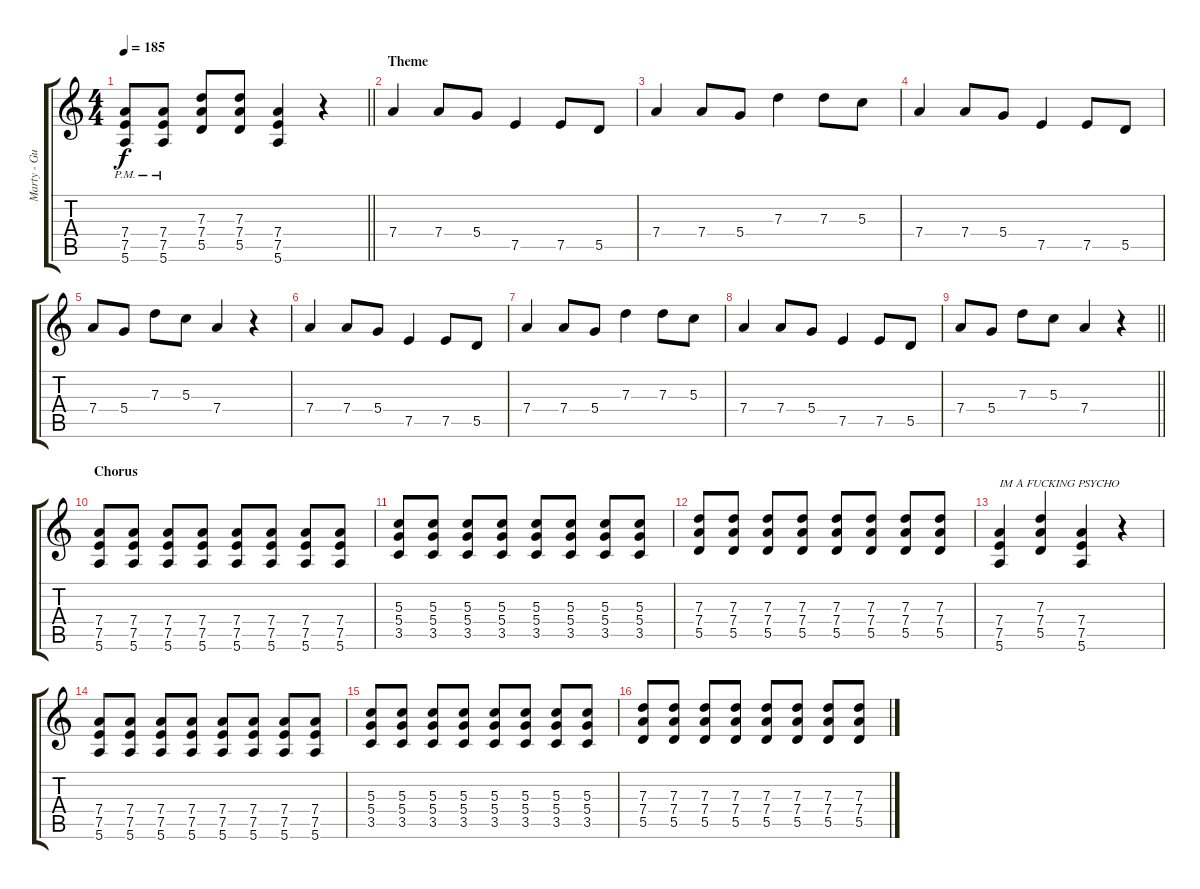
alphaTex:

\track ("Marty - Guitar" "Marty - Gu") {instrument overdrivenguitar}
\staff {score tabs}
\tuning (E4 B3 G3 D3 A2 E2) {hide}
\ts (4 4)
\tempo 185
\clef g2
\barLineRight lightlight
\ks c
(7.4{pm} 7.5{pm} 5.6{pm}).8{dy f} (7.4{pm} 7.5{pm} 5.6{pm}).8 (7.3 7.4 5.5).8 (7.3 7.4 5.5).8 (7.4 7.5 5.6).4 r.4 |
\section ("" "Theme")
7.4.4 7.4.8 5.4.8 7.5.4 7.5.8 5.5.8 |
7.4.4 7.4.8 5.4.8 7.3.4 7.3.8 5.3.8 |
7.4.4 7.4.8 5.4.8 7.5.4 7.5.8 5.5.8 |
7.4.8 5.4.8 7.3.8 5.3.8 7.4.4 r.4 |
7.4.4 7.4.8 5.4.8 7.5.4 7.5.8 5.5.8 |
7.4.4 7.4.8 5.4.8 7.3.4 7.3.8 5.3.8 |
7.4.4 7.4.8 5.4.8 7.5.4 7.5.8 5.5.8 |
\barLineRight lightlight
7.4.8 5.4.8 7.3.8 5.3.8 7.4.4 r.4 |
\section ("" "Chorus")
(7.4 7.5 5.6).8 (7.4 7.5 5.6).8 (7.4 7.5 5.6).8 (7.4 7.5 5.6).8 (7.4 7.5 5.6).8 (7.4 7.5 5.6).8 (7.4 7.5 5.6).8 (7.4 7.5 5.6).8 |
(5.3 5.4 3.5).8 (5.3 5.4 3.5).8 (5.3 5.4 3.5).8 (5.3 5.4 3.5).8 (5.3 5.4 3.5).8 (5.3 5.4 3.5).8 (5.3 5.4 3.5).8 (5.3 5.4 3.5).8 |
(7.3 7.4 5.5).8 (7.3 7.4 5.5).8 (7.3 7.4 5.5).8 (7.3 7.4 5.5).8 (7.3 7.4 5.5).8 (7.3 7.4 5.5).8 (7.3 7.4 5.5).8 (7.3 7.4 5.5).8 |
(7.4 7.5 5.6).4{txt "IM A FUCKING PSYCHO"} (7.3 7.4 5.5).4 (7.4 7.5 5.6).4 r.4 |
(7.4 7.5 5.6).8 (7.4 7.5 5.6).8 (7.4 7.5 5.6).8 (7.4 7.5 5.6).8 (7.4 7.5 5.6).8 (7.4 7.5 5.6).8 (7.4 7.5 5.6).8 (7.4 7.5 5.6).8 |
(5.3 5.4 3.5).8 (5.3 5.4 3.5).8 (5.3 5.4 3.5).8 (5.3 5.4 3.5).8 (5.3 5.4 3.5).8 (5.3 5.4 3.5).8 (5.3 5.4 3.5).8 (5.3 5.4 3.5).8 |
(7.3 7.4 5.5).8 (7.3 7.4 5.5).8 (7.3 7.4 5.5).8 (7.3 7.4 5.5).8 (7.3 7.4 5.5).8 (7.3 7.4 5.5).8 (7.3 7.4 5.5).8 (7.3 7.4 5.5).8
